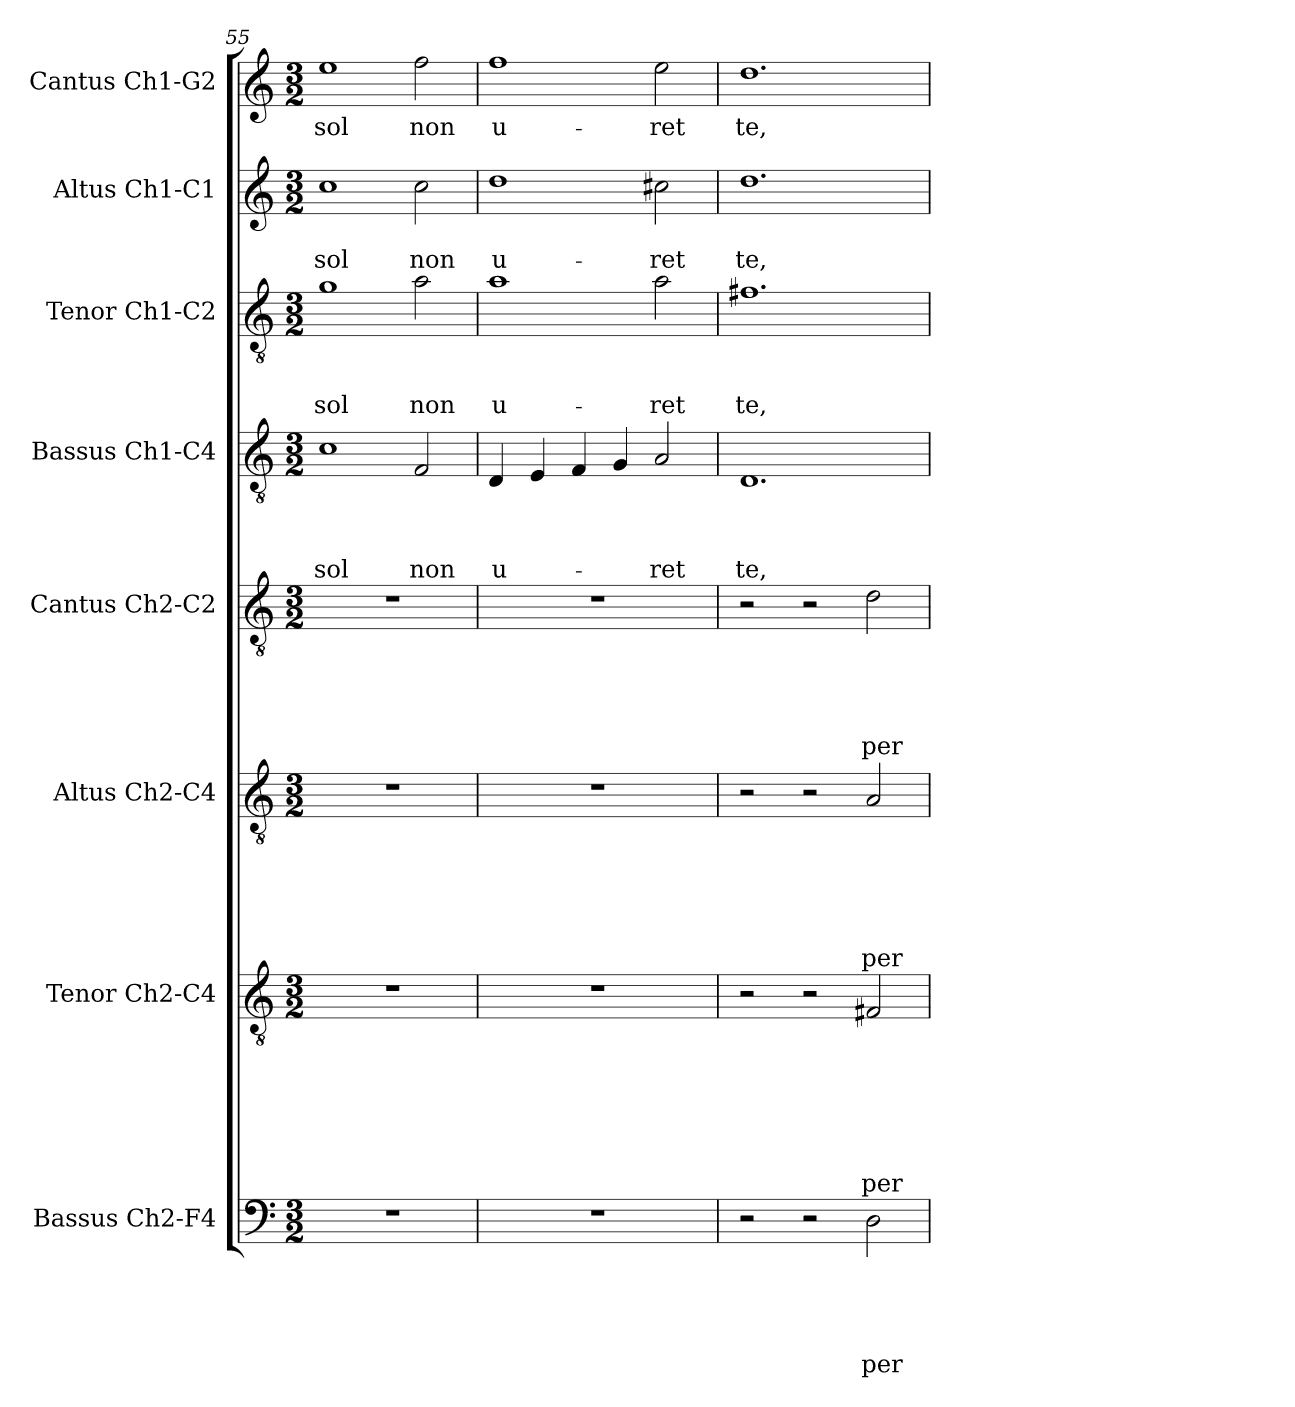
**kern	**text	**text	**text	**text	**text	**kern	**text	**text	**text	**text	**text	**text	**text	**kern	**text	**text	**text	**text	**text	**text	**kern	**text	**text	**text	**text	**text	**kern	**text	**text	**text	**text	**kern	**text	**text	**text	**kern	**text	**text	**kern	**text
*part8	*part8	*part8	*part8	*part8	*part8	*part7	*part7	*part7	*part7	*part7	*part7	*part7	*part7	*part6	*part6	*part6	*part6	*part6	*part6	*part6	*part5	*part5	*part5	*part5	*part5	*part5	*part4	*part4	*part4	*part4	*part4	*part3	*part3	*part3	*part3	*part2	*part2	*part2	*part1	*part1
*staff8	*staff8	*staff8	*staff8	*staff8	*staff8	*staff7	*staff7	*staff7	*staff7	*staff7	*staff7	*staff7	*staff7	*staff6	*staff6	*staff6	*staff6	*staff6	*staff6	*staff6	*staff5	*staff5	*staff5	*staff5	*staff5	*staff5	*staff4	*staff4	*staff4	*staff4	*staff4	*staff3	*staff3	*staff3	*staff3	*staff2	*staff2	*staff2	*staff1	*staff1
*I"Bassus Ch2-F4	*	*	*	*	*	*I"Tenor Ch2-C4	*	*	*	*	*	*	*	*I"Altus Ch2-C4	*	*	*	*	*	*	*I"Cantus Ch2-C2	*	*	*	*	*	*I"Bassus Ch1-C4	*	*	*	*	*I"Tenor Ch1-C2	*	*	*	*I"Altus Ch1-C1	*	*	*I"Cantus Ch1-G2	*
*I'B2	*	*	*	*	*	*I'T2	*	*	*	*	*	*	*	*I'A2	*	*	*	*	*	*	*I'C2	*	*	*	*	*	*I'B	*	*	*	*	*I'T	*	*	*	*I'A	*	*	*I'C	*
*clefF4	*	*	*	*	*	*clefGv2	*	*	*	*	*	*	*	*clefGv2	*	*	*	*	*	*	*clefGv2	*	*	*	*	*	*clefGv2	*	*	*	*	*clefGv2	*	*	*	*clefG2	*	*	*clefG2	*
*k[]	*	*	*	*	*	*k[]	*	*	*	*	*	*	*	*k[]	*	*	*	*	*	*	*k[]	*	*	*	*	*	*k[]	*	*	*	*	*k[]	*	*	*	*k[]	*	*	*k[]	*
*C:	*	*	*	*	*	*C:	*	*	*	*	*	*	*	*C:	*	*	*	*	*	*	*C:	*	*	*	*	*	*C:	*	*	*	*	*C:	*	*	*	*C:	*	*	*C:	*
*M3/2	*	*	*	*	*	*M3/2	*	*	*	*	*	*	*	*M3/2	*	*	*	*	*	*	*M3/2	*	*	*	*	*	*M3/2	*	*	*	*	*M3/2	*	*	*	*M3/2	*	*	*M3/2	*
=55	=55	=55	=55	=55	=55	=55	=55	=55	=55	=55	=55	=55	=55	=55	=55	=55	=55	=55	=55	=55	=55	=55	=55	=55	=55	=55	=55	=55	=55	=55	=55	=55	=55	=55	=55	=55	=55	=55	=55	=55
!	!	!	!	!	!	!	!	!	!	!	!	!	!	!	!	!	!	!	!	!	!	!	!	!	!	!	!	!	!	!	!LO:LY:b	!	!	!	!LO:LY:b	!	!	!LO:LY:b	!	!LO:LY:b
1.r	.	.	.	.	.	1.r	.	.	.	.	.	.	.	1.r	.	.	.	.	.	.	1.r	.	.	.	.	.	1c	.	.	.	sol	1g	.	.	sol	1cc	.	sol	1ee	sol
!	!	!	!	!	!	!	!	!	!	!	!	!	!	!	!	!	!	!	!	!	!	!	!	!	!	!	!	!	!	!	!LO:LY:b	!	!	!	!LO:LY:b	!	!	!LO:LY:b	!	!LO:LY:b
.	.	.	.	.	.	.	.	.	.	.	.	.	.	.	.	.	.	.	.	.	.	.	.	.	.	.	2F/	.	.	.	non	2a\	.	.	non	2cc\	.	non	2ff\	non
!!LO:PB:g=z
=56	=56	=56	=56	=56	=56	=56	=56	=56	=56	=56	=56	=56	=56	=56	=56	=56	=56	=56	=56	=56	=56	=56	=56	=56	=56	=56	=56	=56	=56	=56	=56	=56	=56	=56	=56	=56	=56	=56	=56	=56
!	!	!	!	!	!	!	!	!	!	!	!	!	!	!	!	!	!	!	!	!	!	!	!	!	!	!	!	!	!	!	!LO:LY:b	!	!	!	!LO:LY:b	!	!	!LO:LY:b	!	!LO:LY:b
1.r	.	.	.	.	.	1.r	.	.	.	.	.	.	.	1.r	.	.	.	.	.	.	1.r	.	.	.	.	.	4D/	.	.	.	u-	1a	.	.	u-	1dd	.	u-	1ff	u-
.	.	.	.	.	.	.	.	.	.	.	.	.	.	.	.	.	.	.	.	.	.	.	.	.	.	.	4E/	.	.	.	.	.	.	.	.	.	.	.	.	.
.	.	.	.	.	.	.	.	.	.	.	.	.	.	.	.	.	.	.	.	.	.	.	.	.	.	.	4F/	.	.	.	.	.	.	.	.	.	.	.	.	.
.	.	.	.	.	.	.	.	.	.	.	.	.	.	.	.	.	.	.	.	.	.	.	.	.	.	.	4G/	.	.	.	.	.	.	.	.	.	.	.	.	.
!	!	!	!	!	!	!	!	!	!	!	!	!	!	!	!	!	!	!	!	!	!	!	!	!	!	!	!	!	!	!	!LO:LY:b	!	!	!	!LO:LY:b	!	!	!LO:LY:b	!	!LO:LY:b
.	.	.	.	.	.	.	.	.	.	.	.	.	.	.	.	.	.	.	.	.	.	.	.	.	.	.	2A/	.	.	.	-ret	2a\	.	.	-ret	2cc#X\	.	-ret	2ee\	-ret
=57	=57	=57	=57	=57	=57	=57	=57	=57	=57	=57	=57	=57	=57	=57	=57	=57	=57	=57	=57	=57	=57	=57	=57	=57	=57	=57	=57	=57	=57	=57	=57	=57	=57	=57	=57	=57	=57	=57	=57	=57
!	!	!	!	!	!	!	!	!	!	!	!	!	!	!	!	!	!	!	!	!	!	!	!	!	!	!	!	!	!	!	!LO:LY:b	!	!	!	!LO:LY:b	!	!	!LO:LY:b	!	!LO:LY:b
2r	.	.	.	.	.	2r	.	.	.	.	.	.	.	2r	.	.	.	.	.	.	2r	.	.	.	.	.	1.D	.	.	.	te,	1.f#X	.	.	te,	1.dd	.	te,	1.dd	te,
2r	.	.	.	.	.	2r	.	.	.	.	.	.	.	2r	.	.	.	.	.	.	2r	.	.	.	.	.	.	.	.	.	.	.	.	.	.	.	.	.	.	.
!	!	!	!	!	!LO:LY:b	!	!	!	!	!	!	!	!LO:LY:b	!	!	!	!	!	!	!LO:LY:b	!	!	!	!	!	!LO:LY:b	!	!	!	!	!	!	!	!	!	!	!	!	!	!
2D\	.	.	.	.	per	2F#X/	.	.	.	.	.	.	per	2A/	.	.	.	.	.	per	2d\	.	.	.	.	per	.	.	.	.	.	.	.	.	.	.	.	.	.	.
=	=	=	=	=	=	=	=	=	=	=	=	=	=	=	=	=	=	=	=	=	=	=	=	=	=	=	=	=	=	=	=	=	=	=	=	=	=	=	=	=
*-	*-	*-	*-	*-	*-	*-	*-	*-	*-	*-	*-	*-	*-	*-	*-	*-	*-	*-	*-	*-	*-	*-	*-	*-	*-	*-	*-	*-	*-	*-	*-	*-	*-	*-	*-	*-	*-	*-	*-	*-
